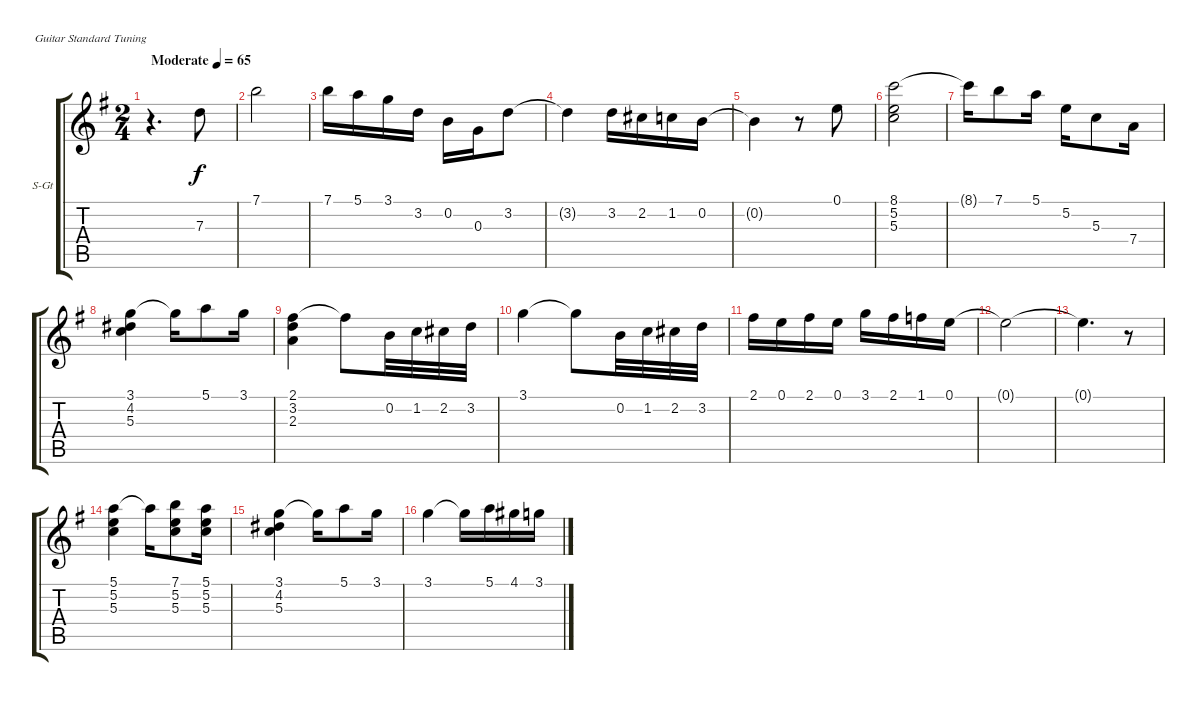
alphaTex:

\bracketExtendMode groupsimilarinstruments
\firstSystemTrackNameOrientation horizontal
\otherSystemsTrackNameOrientation horizontal
\track ("Solista" "S-Gt") {instrument acousticguitarsteel}
\staff {score tabs}
\tuning (E4 B3 G3 D3 A2 E2)
\ts (2 4)
\beaming (8 2 2)
\tempo (65 "Moderate")
\clef g2
\ks g
r.4{d dy f instrument acousticguitarsteel} 7.3.8 |
7.1.2 |
7.1.16 5.1.16 3.1.16 3.2.16 0.2.16 0.3.16 3.2.8 |
3.2{t}.4 3.2.16 2.2.16 1.2.16 0.2.16 |
0.2{t}.4 r.8 0.1.8 |
(8.1 5.2 5.3).2 |
8.1{t}.16 7.1.8 5.1.16 5.2.16 5.3.8 7.4.16 |
(3.1 4.2 5.3).4 3.1{t}.16 5.1.8 3.1.16 |
(2.1 3.2 2.3).4 2.1{t}.8 0.2.32 1.2.32 2.2.32 3.2.32 |
3.1.4 3.1{t}.8 0.2.32 1.2.32 2.2.32 3.2.32 |
2.1.16 0.1.16 2.1.16 0.1.16 3.1.16 2.1.16 1.1.16 0.1.16 |
0.1{t}.2 |
0.1{t}.4{d} r.8 |
(5.1 5.2 5.3).4 5.1{t}.16 (7.1 5.2 5.3).8 (5.1 5.2 5.3).16 |
(3.1 4.2 5.3).4 3.1{t}.16 5.1.8 3.1.16 |
3.1.4 3.1{t}.16 5.1.16 4.1.16 3.1.16
